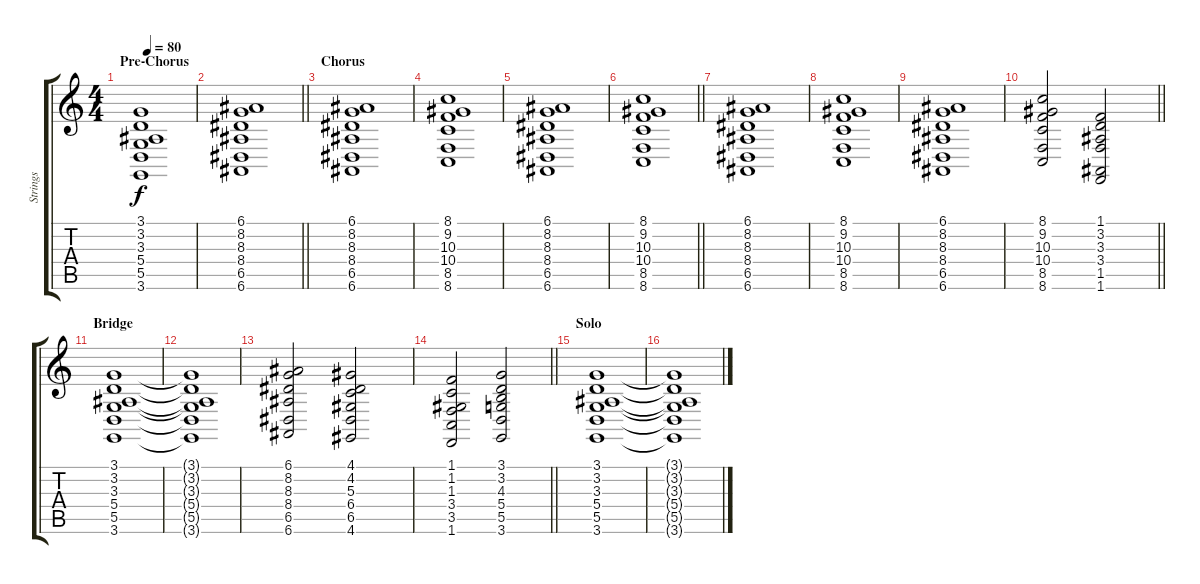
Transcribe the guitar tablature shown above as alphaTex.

\track ("Strings" "Strings") {instrument synthstrings2}
\staff {score tabs}
\tuning (E4 B3 G3 D3 A2 E2) {hide}
\ts (4 4)
\section ("" "Pre-Chorus")
\tempo 80
\clef g2
\ks c
(3.1 3.2 3.3 5.4 5.5 3.6).1{dy f} |
\barLineRight lightlight
(6.1 8.2 8.3 8.4 6.5 6.6).1 |
\section ("" "Chorus")
(6.1 8.2 8.3 8.4 6.5 6.6).1 |
(8.1 9.2 10.3 10.4 8.5 8.6).1 |
(6.1 8.2 8.3 8.4 6.5 6.6).1 |
\barLineRight lightlight
(8.1 9.2 10.3 10.4 8.5 8.6).1 |
(6.1 8.2 8.3 8.4 6.5 6.6).1 |
(8.1 9.2 10.3 10.4 8.5 8.6).1 |
(6.1 8.2 8.3 8.4 6.5 6.6).1 |
\barLineRight lightlight
(8.1 9.2 10.3 10.4 8.5 8.6).2 (1.1 3.2 3.3 3.4 1.5 1.6).2 |
\section ("" "Bridge")
(3.1 3.2 3.3 5.4 5.5 3.6).1 |
(3.1{t} 3.2{t} 3.3{t} 5.4{t} 5.5{t} 3.6{t}).1 |
(6.1 8.2 8.3 8.4 6.5 6.6).2 (4.1 4.2 5.3 6.4 6.5 4.6).2 |
\barLineRight lightlight
(1.1 1.2 1.3 3.4 3.5 1.6).2 (3.1 3.2 4.3 5.4 5.5 3.6).2 |
\section ("" "Solo")
(3.1 3.2 3.3 5.4 5.5 3.6).1 |
(3.1{t} 3.2{t} 3.3{t} 5.4{t} 5.5{t} 3.6{t}).1
